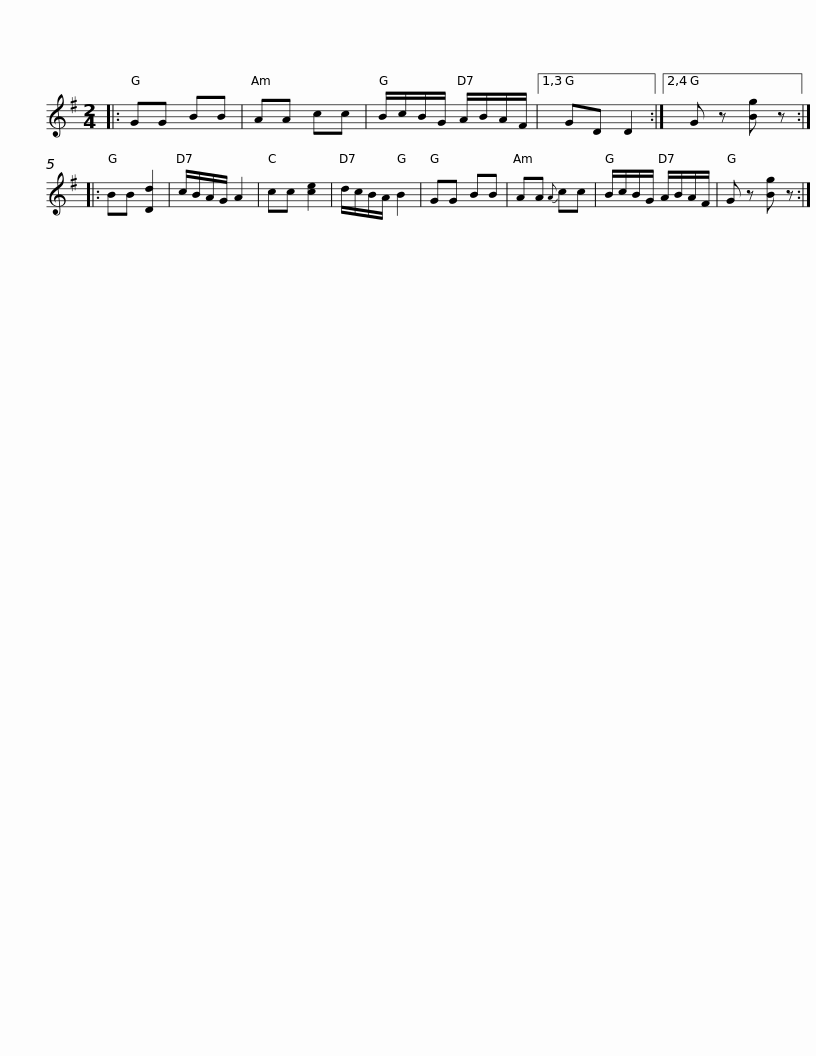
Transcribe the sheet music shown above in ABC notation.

X:1
L:1/8
M:2/4
I:linebreak $
K:G
V:1 treble
V:1
|: GG BB | AA cc | B/c/B/G/ A/B/A/F/ |1,3 GD D2 :|2,4 G z [Bg] z :: %5
 BB [Dd]2 | c/B/A/G/ A2 | cc [ce]2 | d/c/B/A/ B2 |$ GG BB | %10
 AA{A} cc | B/c/B/G/ A/B/A/F/ | G z [Bg] z :| %13
